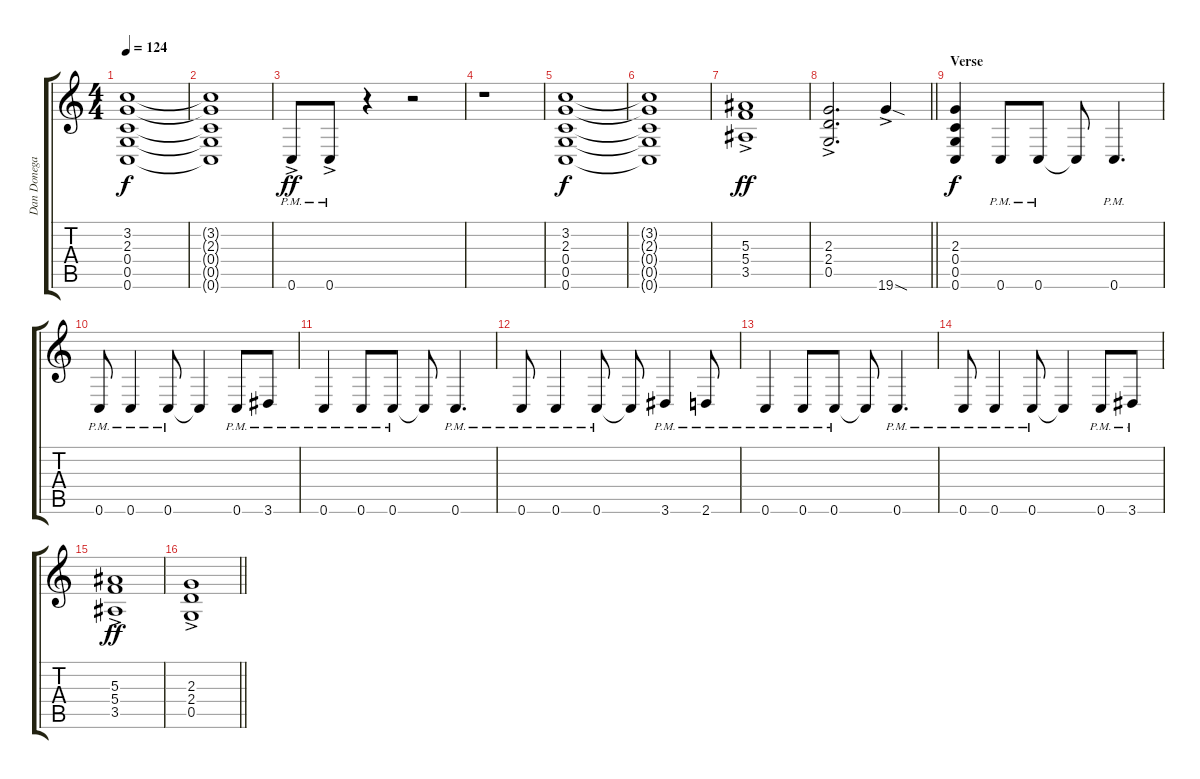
\track ("Dan Donegan 2" "Dan Donega") {instrument distortionguitar}
\staff {score tabs}
\tuning (D4 A3 F3 C3 G2 C2) {hide}
\ts (4 4)
\tempo 124
\clef g2
\ks c
(3.2 2.3 0.4 0.5 0.6).1{dy f} |
(3.2{t} 2.3{t} 0.4{t} 0.5{t} 0.6{t}).1 |
0.6{ac pm}.8{dy ff} 0.6{ac pm}.8 r.4 r.2 |
r.1 |
(3.2 2.3 0.4 0.5 0.6).1{dy f} |
(3.2{t} 2.3{t} 0.4{t} 0.5{t} 0.6{t}).1 |
(5.3{ac} 5.4{ac} 3.5{ac}).1{dy ff} |
\barLineRight lightlight
(2.3{ac} 2.4{ac} 0.5{ac}).2{d} 19.6{sod ac}.4 |
\section ("" "Verse")
(2.3 0.4 0.5 0.6).4{dy f} 0.6{pm}.8 0.6{pm}.8 0.6{t}.8 0.6{pm}.4{d} |
0.6{pm}.8 0.6{pm}.4 0.6{pm}.8 0.6{t}.4 0.6{pm}.8 3.6{pm}.8 |
0.6{pm}.4 0.6{pm}.8 0.6{pm}.8 0.6{t}.8 0.6{pm}.4{d} |
0.6{pm}.8 0.6{pm}.4 0.6{pm}.8 0.6{t}.8 3.6{pm}.4 2.6{pm}.8 |
0.6{pm}.4 0.6{pm}.8 0.6{pm}.8 0.6{t}.8 0.6{pm}.4{d} |
0.6{pm}.8 0.6{pm}.4 0.6{pm}.8 0.6{t}.4 0.6{pm}.8 3.6{pm}.8 |
(5.3{ac} 5.4{ac} 3.5{ac}).1{dy ff} |
\barLineRight lightlight
(2.3{ac} 2.4{ac} 0.5{ac}).1
